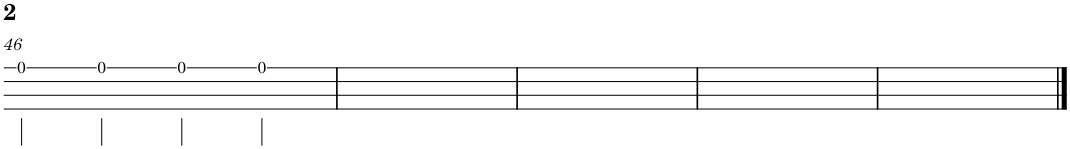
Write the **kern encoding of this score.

**kern
*part1
*staff1
*I"Ukulele (Low G)
*I'Uk.
!!LO:PB:g=z
*
*k[]
*M4/4
=46
4a\
4a\
4a\
4a\
=47
1r
=48
1r
=49
1r
=50
1r
==
*-
